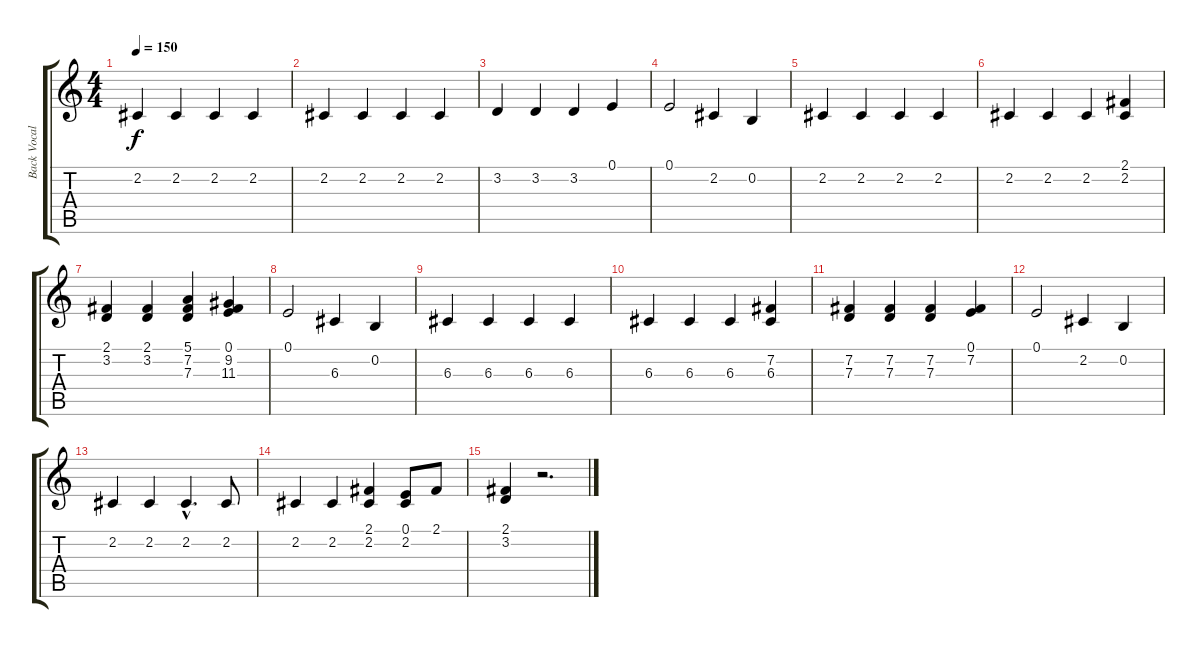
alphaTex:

\track ("Back Vocals" "Back Vocal") {instrument lead3calliope}
\staff {score tabs}
\tuning (E4 B3 G3 D3 A2 E2) {hide}
\ts (4 4)
\tempo 150
\clef g2
\ks c
2.2.4{dy f} 2.2.4 2.2.4 2.2.4 |
2.2.4 2.2.4 2.2.4 2.2.4 |
3.2.4 3.2.4 3.2.4 0.1.4 |
0.1.2 2.2.4 0.2.4 |
2.2.4 2.2.4 2.2.4 2.2.4 |
2.2.4 2.2.4 2.2.4 (2.1 2.2).4 |
(2.1 3.2).4 (2.1 3.2).4 (5.1 7.2 7.3).4 (0.1 9.2 11.3).4 |
0.1.2 6.3.4 0.2.4 |
6.3.4 6.3.4 6.3.4 6.3.4 |
6.3.4 6.3.4 6.3.4 (7.2 6.3).4 |
(7.2 7.3).4 (7.2 7.3).4 (7.2 7.3).4 (0.1 7.2).4 |
0.1.2 2.2.4 0.2.4 |
2.2.4 2.2.4 2.2{hac}.4{d} 2.2.8 |
2.2.4 2.2.4 (2.1 2.2).4 (0.1 2.2).8 2.1.8 |
(2.1 3.2).4 r.2{d}
